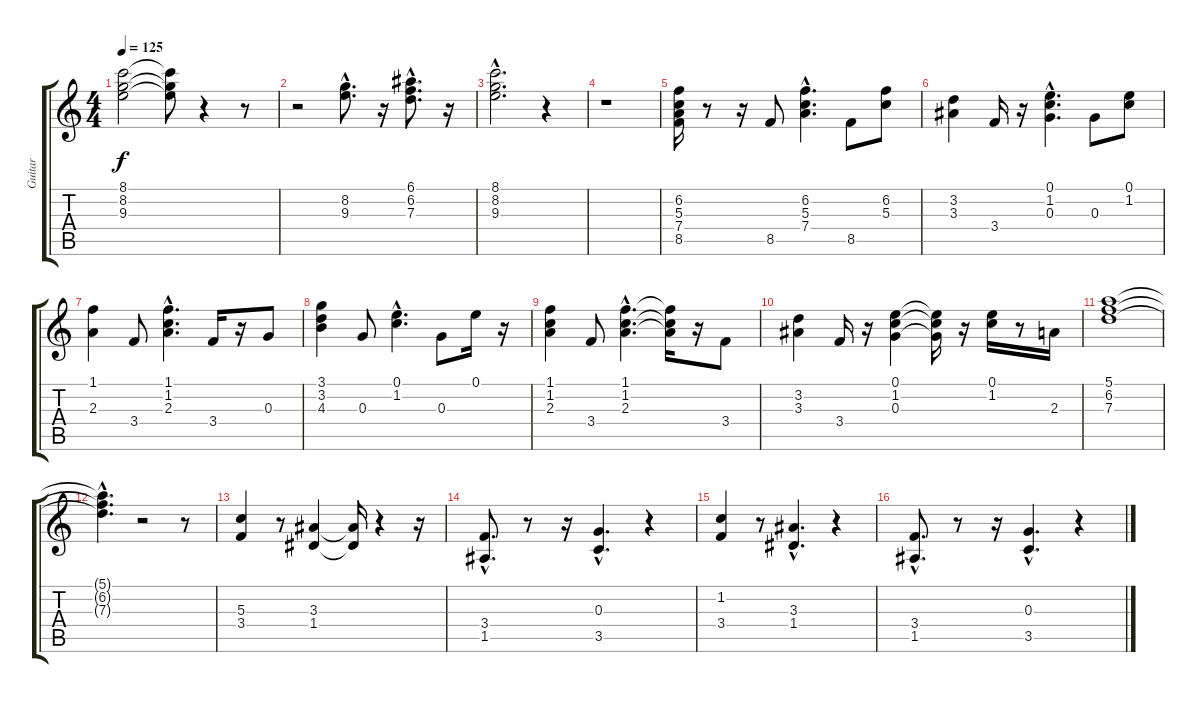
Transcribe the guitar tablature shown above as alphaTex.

\track ("Guitar" "Guitar") {instrument electricguitarclean}
\staff {score tabs}
\tuning (E4 B3 G3 D3 A2 E2) {hide}
\ts (4 4)
\tempo 125
\clef g2
\ks c
(8.1 8.2 9.3).2{dy f} (8.1{t} 8.2{t} 9.3{t}).8 r.4 r.8 |
r.2 (8.2{hac} 9.3{hac}).8{d} r.16 (6.1{hac} 6.2{hac} 7.3{hac}).8{d} r.16 |
(8.1{hac} 8.2{hac} 9.3{hac}).2{d} r.4 |
r.1 |
(6.2 5.3 7.4 8.5).16 r.8 r.16 8.5.8 (6.2{hac} 5.3{hac} 7.4{hac}).4{d} 8.5.8 (6.2 5.3).8 |
(3.2 3.3).4 3.4.16 r.16 (0.1{hac} 1.2{hac} 0.3{hac}).4{d} 0.3.8 (0.1 1.2).8 |
(1.1 2.3).4 3.4.8 (1.1{hac} 1.2{hac} 2.3{hac}).4{d} 3.4.16 r.16 0.3.8 |
(3.1 3.2 4.3).4 0.3.8 (0.1{hac} 1.2{hac}).4{d} 0.3.8 0.1.16 r.16 |
(1.1 1.2 2.3).4 3.4.8 (1.1{hac} 1.2{hac} 2.3{hac}).4{d} (1.1{t} 1.2{t} 2.3{t}).16 r.16 3.4.8 |
(3.2 3.3).4 3.4.16 r.16 (0.1 1.2 0.3).4 (0.1{t} 1.2{t} 0.3{t}).16 r.16 (0.1 1.2).16 r.8 2.3.16 |
(5.1 6.2 7.3).1 |
(5.1{hac t} 6.2{hac t} 7.3{hac t}).4{d} r.2 r.8 |
(5.3 3.4).4 r.8 (3.3 1.4).4 (3.3{t} 1.4{t}).16 r.4 r.16 |
(3.4{hac} 1.5{hac}).8{d} r.8 r.16 (0.3{hac} 3.5{hac}).4{d} r.4 |
(1.2 3.4).4 r.8 (3.3{hac} 1.4{hac}).4{d} r.4 |
(3.4{hac} 1.5{hac}).8{d} r.8 r.16 (0.3{hac} 3.5{hac}).4{d} r.4
